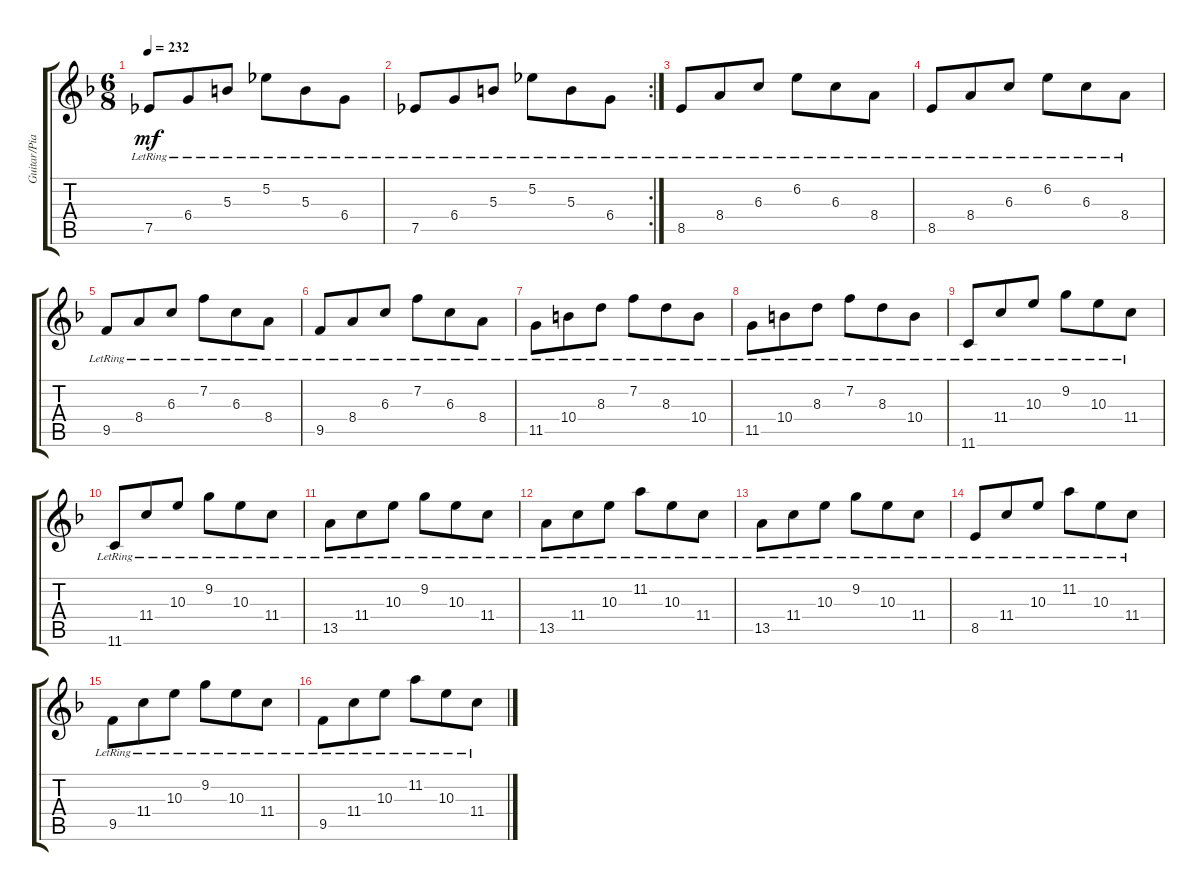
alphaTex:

\track ("Guitar/Piano" "Guitar/Pia") {instrument distortionguitar}
\staff {score tabs}
\tuning (Eb4 Bb3 Gb3 Db3 Ab2 Db2) {hide}
\ts (6 8)
\tempo 232
\clef g2
\ks f
7.5{lr}.8{dy mf} 6.4{lr}.8 5.3{lr}.8 5.2{lr}.8 5.3{lr}.8 6.4{lr}.8 |
\rc 2
7.5{lr}.8 6.4{lr}.8 5.3{lr}.8 5.2{lr}.8 5.3{lr}.8 6.4{lr}.8 |
8.5{lr}.8 8.4{lr}.8 6.3{lr}.8 6.2{lr}.8 6.3{lr}.8 8.4{lr}.8 |
8.5{lr}.8 8.4{lr}.8 6.3{lr}.8 6.2{lr}.8 6.3{lr}.8 8.4{lr}.8 |
9.5{lr}.8 8.4{lr}.8 6.3{lr}.8 7.2{lr}.8 6.3{lr}.8 8.4{lr}.8 |
9.5{lr}.8 8.4{lr}.8 6.3{lr}.8 7.2{lr}.8 6.3{lr}.8 8.4{lr}.8 |
11.5{lr}.8 10.4{lr}.8 8.3{lr}.8 7.2{lr}.8 8.3{lr}.8 10.4{lr}.8 |
11.5{lr}.8 10.4{lr}.8 8.3{lr}.8 7.2{lr}.8 8.3{lr}.8 10.4{lr}.8 |
11.6{lr}.8 11.4{lr}.8 10.3{lr}.8 9.2{lr}.8 10.3{lr}.8 11.4{lr}.8 |
11.6{lr}.8 11.4{lr}.8 10.3{lr}.8 9.2{lr}.8 10.3{lr}.8 11.4{lr}.8 |
13.5{lr}.8 11.4{lr}.8 10.3{lr}.8 9.2{lr}.8 10.3{lr}.8 11.4{lr}.8 |
13.5{lr}.8 11.4{lr}.8 10.3{lr}.8 11.2{lr}.8 10.3{lr}.8 11.4{lr}.8 |
13.5{lr}.8 11.4{lr}.8 10.3{lr}.8 9.2{lr}.8 10.3{lr}.8 11.4{lr}.8 |
8.5{lr}.8 11.4{lr}.8 10.3{lr}.8 11.2{lr}.8 10.3{lr}.8 11.4{lr}.8 |
9.5{lr}.8 11.4{lr}.8 10.3{lr}.8 9.2{lr}.8 10.3{lr}.8 11.4{lr}.8 |
9.5{lr}.8 11.4{lr}.8 10.3{lr}.8 11.2{lr}.8 10.3{lr}.8 11.4{lr}.8
